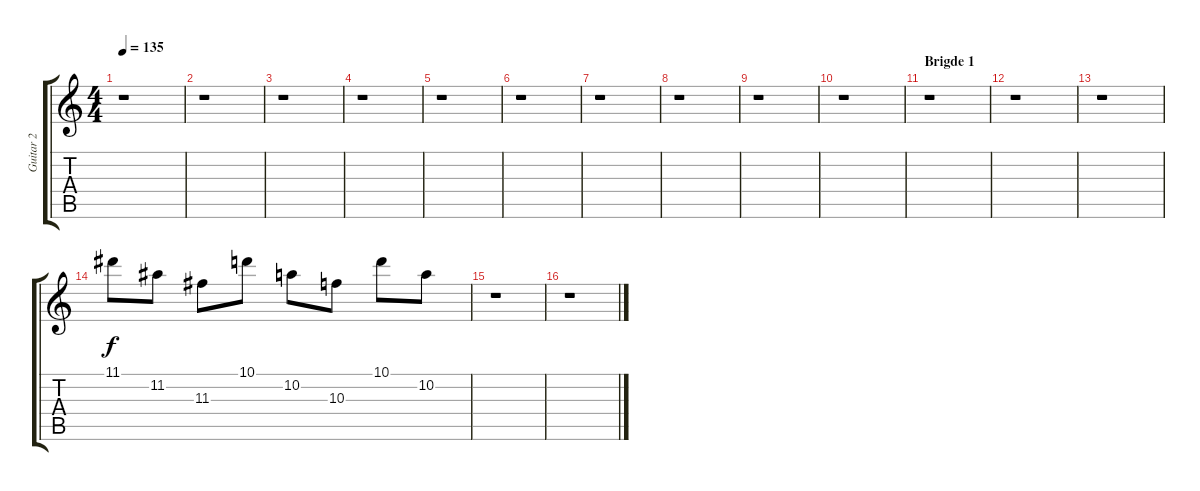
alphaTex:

\track ("Guitar 2" "Guitar 2") {instrument distortionguitar}
\staff {score tabs}
\tuning (E4 B3 G3 D3 A2 E2) {hide}
\ts (4 4)
\tempo 135
\clef g2
\ks c
r.1{dy f} |
r.1 |
r.1 |
r.1 |
r.1 |
r.1 |
r.1 |
r.1 |
r.1 |
r.1 |
\section ("" "Brigde 1")
r.1 |
r.1 |
r.1 |
11.1.8 11.2.8 11.3.8 10.1.8 10.2.8 10.3.8 10.1.8 10.2.8 |
r.1 |
r.1
